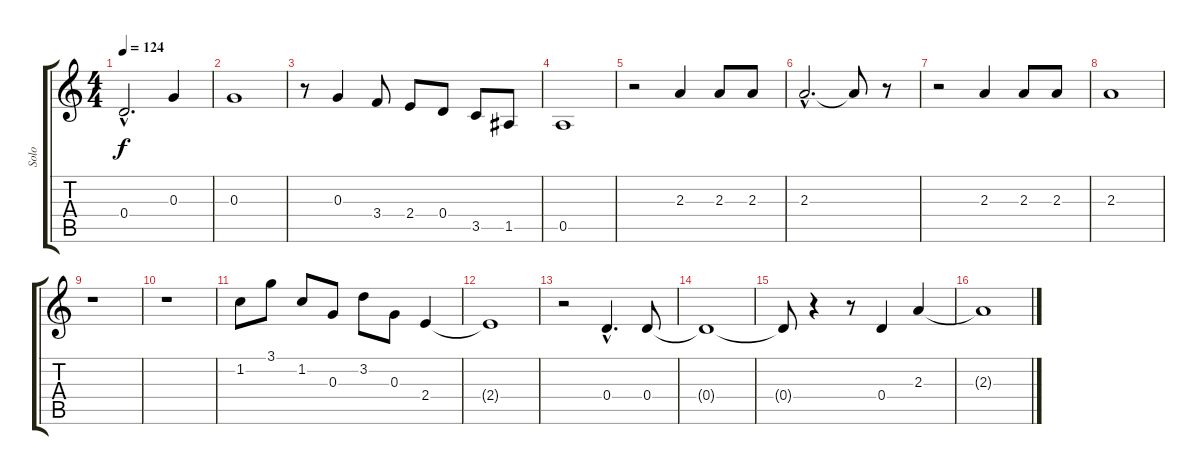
\track ("Solo" "Solo") {instrument electricguitarjazz}
\staff {score tabs}
\tuning (E4 B3 G3 D3 A2 E2) {hide}
\ts (4 4)
\tempo 124
\clef g2
\ks c
0.4{hac t}.2{d dy f} 0.3.4 |
0.3.1 |
r.8 0.3.4 3.4.8 2.4.8 0.4.8 3.5.8 1.5.8 |
0.5.1 |
r.2 2.3.4 2.3.8 2.3.8 |
2.3{hac}.2{d} 2.3{t}.8 r.8 |
r.2 2.3.4 2.3.8 2.3.8 |
2.3.1 |
r.1 |
r.1 |
1.2.8 3.1.8 1.2.8 0.3.8 3.2.8 0.3.8 2.4.4 |
2.4{t}.1 |
r.2 0.4{hac}.4{d} 0.4.8 |
0.4{t}.1 |
0.4{t}.8 r.4 r.8 0.4.4 2.3.4 |
2.3{t}.1
